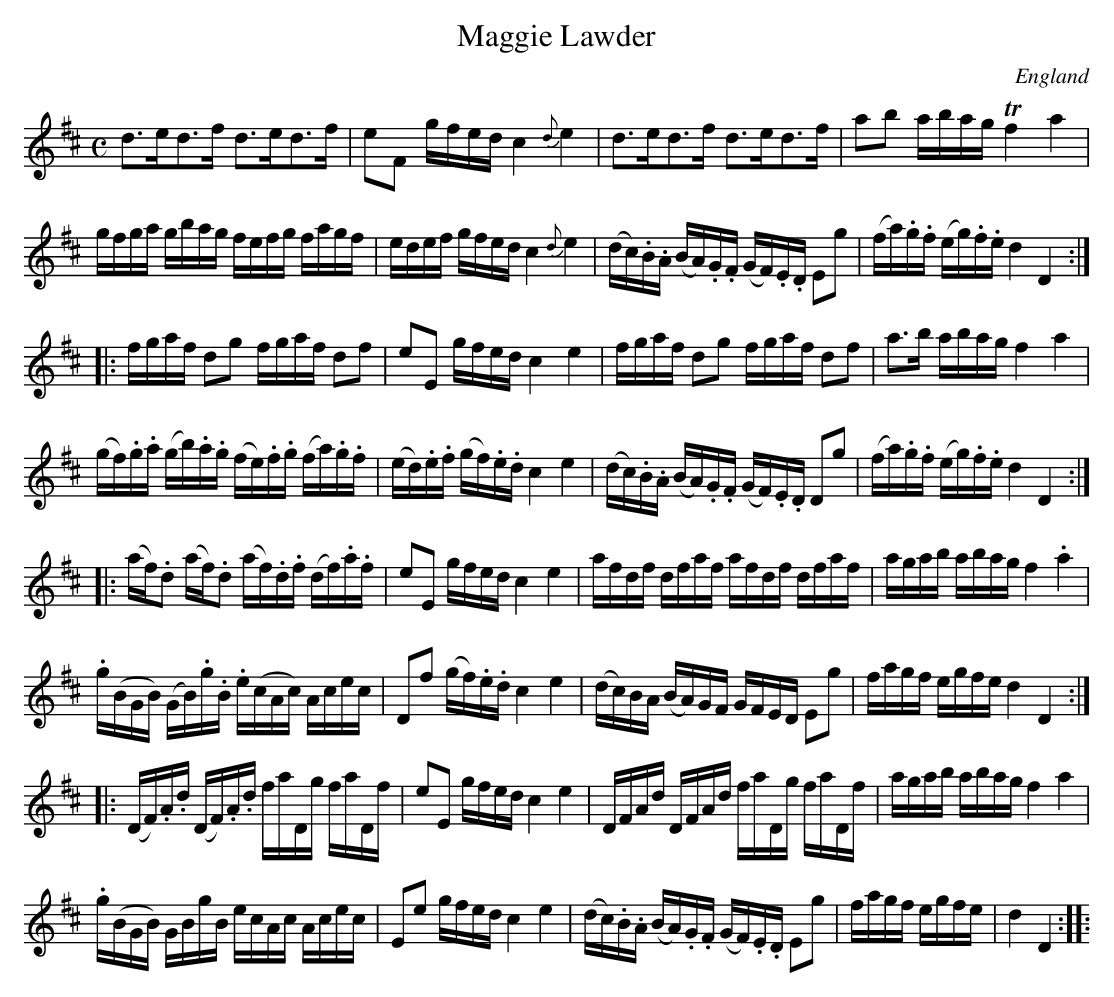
X:1
T:Maggie Lawder
L:1/16
M:C
O:England
K:D
d3ed3f d3ed3f | e2F2 gfed c4{d}e4 | d3ed3f d3ed3f | a2b2 abag Tf4 a4 |
gfga gbag fefg fagf | edef gfed c4{d}e4| (dc).B.A (BA).G.F (GF).E.D E2g2 | (fa).g.f (eg).f.e d4D4::
fgaf d2g2 fgaf d2f2 | e2E2 gfed c4e4 | \
fgaf d2g2 fgaf d2f2 | a3b abag f4a4 |
(gf).g.a (gb).a.g (fe).f.g (fa).g.f |(ed).e.f (gf).e.d c4e4 | \
(dc).B.A (BA).G.F (GF).E.D D2g2 | (fa).g.f (eg).f.e d4 D4 ::
(af).d2 (af).d2 (af).d.f (df).a.f| e2E2 gfed c4e4 | \
afdf dfaf afdf dfaf | agab abag f4.a4 |
.g(BGB) (GB).g.B .e(cAc) Acec | D2f2 (gf).e.d c4e4 | \
(dc)BA (BA)GF GFED E2g2 | fagf egfe d4 D4 ::
(DF).A.d (DF).A.d faDg faDf | e2E2 gfed c4e4 |\
DFAd DFAd faDg faDf| agab abag f4 a4 |
.g(BGB) GBgB ecAc Acec | E2e2 gfed c4e4 | \
(dc).B.A (BA).G.F (GF).E.D E2g2| fagf egfe| d4 D4::
